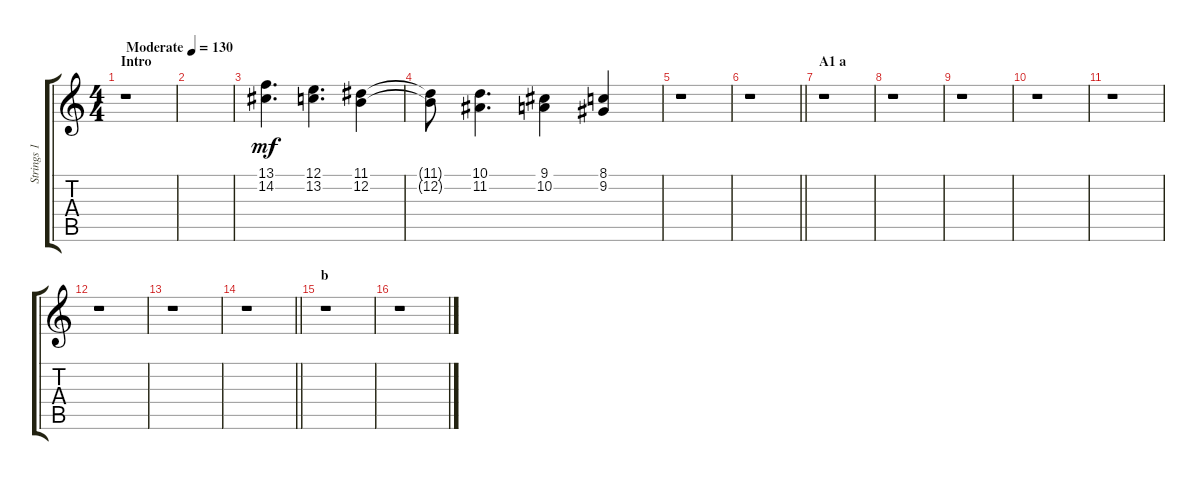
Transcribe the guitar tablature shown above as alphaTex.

\track ("Strings 1" "Strings 1") {instrument synthstrings1}
\staff {score tabs}
\tuning (E4 B3 G3 D3 A2 E2) {hide}
\ts (4 4)
\section ("" "Intro")
\tempo (130 "Moderate")
\clef g2
\ks c
r.1{dy mf instrument synthstrings1} |
|
(13.1 14.2).4{d} (12.1 13.2).4{d} (11.1 12.2).4 |
(11.1{t} 12.2{t}).8 (10.1 11.2).4{d} (9.1 10.2).4 (8.1 9.2).4 |
r.1 |
\barLineRight lightlight
r.1 |
\section ("" "A1 a")
r.1 |
r.1 |
r.1 |
r.1 |
r.1 |
r.1 |
r.1 |
\barLineRight lightlight
r.1 |
\section ("" "b")
r.1 |
r.1
